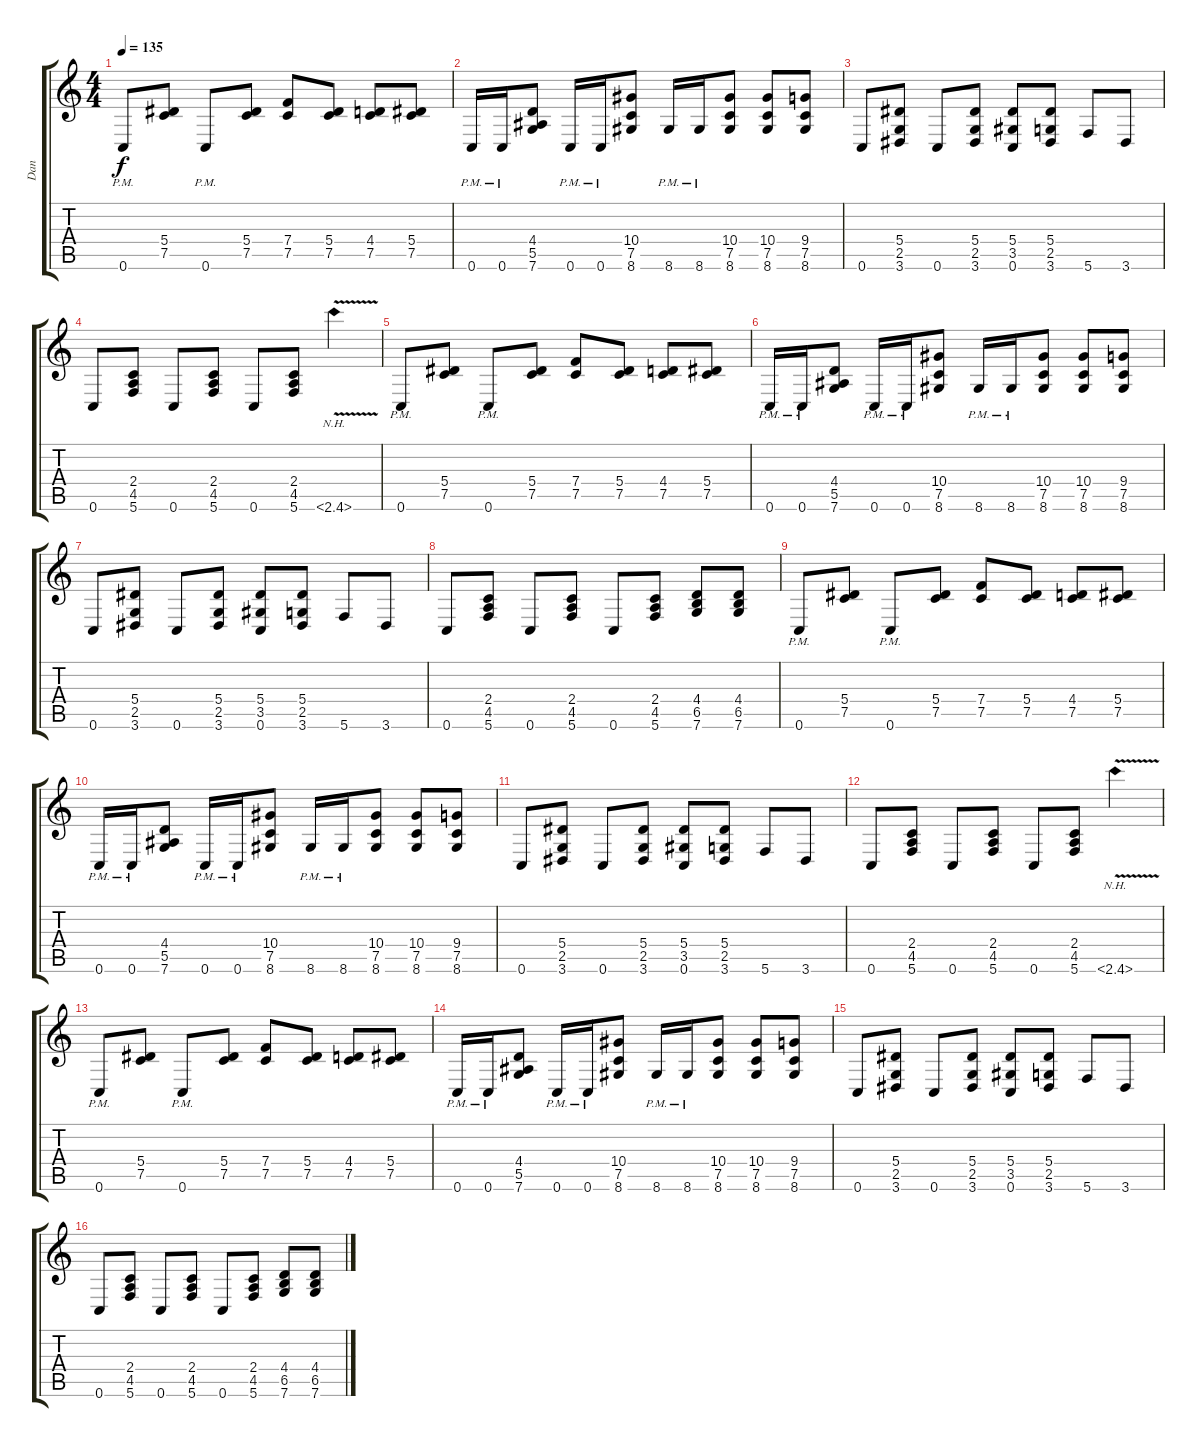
\track ("Dan" "Dan") {instrument distortionguitar}
\staff {score tabs}
\tuning (C4 G3 Eb3 Bb2 F2 C2) {hide}
\ts (4 4)
\tempo 135
\clef g2
\ks c
0.6{pm}.8{dy f} (5.4 7.5).8 0.6{pm}.8 (5.4 7.5).8 (7.4 7.5).8 (5.4 7.5).8 (4.4 7.5).8 (5.4 7.5).8 |
0.6{pm}.16 0.6{pm}.16 (4.4 5.5 7.6).8 0.6{pm}.16 0.6{pm}.16 (10.4 7.5 8.6).8 8.6{pm}.16 8.6{pm}.16 (10.4 7.5 8.6).8 (10.4 7.5 8.6).8 (9.4 7.5 8.6).8 |
0.6.8 (5.4 2.5 3.6).8 0.6.8 (5.4 2.5 3.6).8 (5.4 3.5 0.6).8 (5.4 2.5 3.6).8 5.6.8 3.6.8 |
0.6.8 (2.4 4.5 5.6).8 0.6.8 (2.4 4.5 5.6).8 0.6.8 (2.4 4.5 5.6).8 2.6{nh v}.4 |
0.6{pm}.8 (5.4 7.5).8 0.6{pm}.8 (5.4 7.5).8 (7.4 7.5).8 (5.4 7.5).8 (4.4 7.5).8 (5.4 7.5).8 |
0.6{pm}.16 0.6{pm}.16 (4.4 5.5 7.6).8 0.6{pm}.16 0.6{pm}.16 (10.4 7.5 8.6).8 8.6{pm}.16 8.6{pm}.16 (10.4 7.5 8.6).8 (10.4 7.5 8.6).8 (9.4 7.5 8.6).8 |
0.6.8 (5.4 2.5 3.6).8 0.6.8 (5.4 2.5 3.6).8 (5.4 3.5 0.6).8 (5.4 2.5 3.6).8 5.6.8 3.6.8 |
0.6.8 (2.4 4.5 5.6).8 0.6.8 (2.4 4.5 5.6).8 0.6.8 (2.4 4.5 5.6).8 (4.4 6.5 7.6).8 (4.4 6.5 7.6).8 |
0.6{pm}.8 (5.4 7.5).8 0.6{pm}.8 (5.4 7.5).8 (7.4 7.5).8 (5.4 7.5).8 (4.4 7.5).8 (5.4 7.5).8 |
0.6{pm}.16 0.6{pm}.16 (4.4 5.5 7.6).8 0.6{pm}.16 0.6{pm}.16 (10.4 7.5 8.6).8 8.6{pm}.16 8.6{pm}.16 (10.4 7.5 8.6).8 (10.4 7.5 8.6).8 (9.4 7.5 8.6).8 |
0.6.8 (5.4 2.5 3.6).8 0.6.8 (5.4 2.5 3.6).8 (5.4 3.5 0.6).8 (5.4 2.5 3.6).8 5.6.8 3.6.8 |
0.6.8 (2.4 4.5 5.6).8 0.6.8 (2.4 4.5 5.6).8 0.6.8 (2.4 4.5 5.6).8 2.6{nh v}.4 |
0.6{pm}.8 (5.4 7.5).8 0.6{pm}.8 (5.4 7.5).8 (7.4 7.5).8 (5.4 7.5).8 (4.4 7.5).8 (5.4 7.5).8 |
0.6{pm}.16 0.6{pm}.16 (4.4 5.5 7.6).8 0.6{pm}.16 0.6{pm}.16 (10.4 7.5 8.6).8 8.6{pm}.16 8.6{pm}.16 (10.4 7.5 8.6).8 (10.4 7.5 8.6).8 (9.4 7.5 8.6).8 |
0.6.8 (5.4 2.5 3.6).8 0.6.8 (5.4 2.5 3.6).8 (5.4 3.5 0.6).8 (5.4 2.5 3.6).8 5.6.8 3.6.8 |
0.6.8 (2.4 4.5 5.6).8 0.6.8 (2.4 4.5 5.6).8 0.6.8 (2.4 4.5 5.6).8 (4.4 6.5 7.6).8 (4.4 6.5 7.6).8
